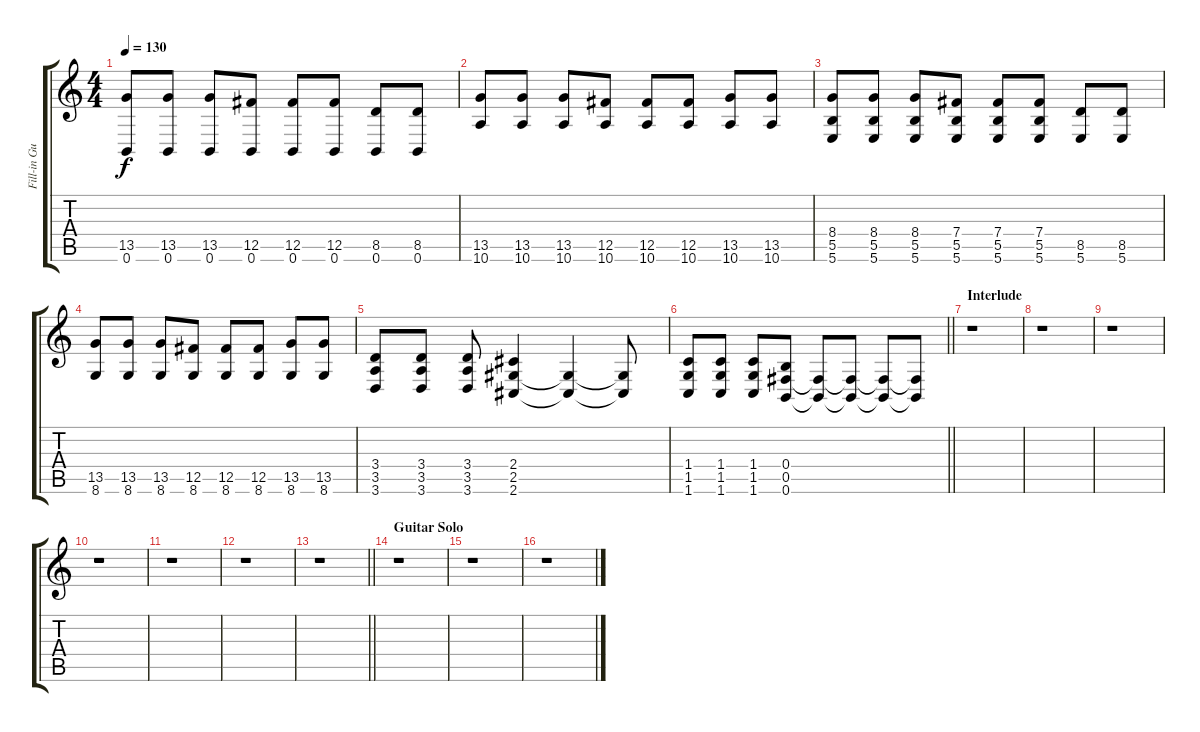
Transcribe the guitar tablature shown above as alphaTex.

\track ("Fill-in Guitar" "Fill-in Gu") {instrument distortionguitar}
\staff {score tabs}
\tuning (Db4 Ab3 E3 B2 Gb2 B1) {hide}
\ts (4 4)
\tempo 130
\clef g2
\ks c
(13.5 0.6).8{dy f} (13.5 0.6).8 (13.5 0.6).8 (12.5 0.6).8 (12.5 0.6).8 (12.5 0.6).8 (8.5 0.6).8 (8.5 0.6).8 |
(13.5 10.6).8 (13.5 10.6).8 (13.5 10.6).8 (12.5 10.6).8 (12.5 10.6).8 (12.5 10.6).8 (13.5 10.6).8 (13.5 10.6).8 |
(8.4 5.5 5.6).8 (8.4 5.5 5.6).8 (8.4 5.5 5.6).8 (7.4 5.5 5.6).8 (7.4 5.5 5.6).8 (7.4 5.5 5.6).8 (8.5 5.6).8 (8.5 5.6).8 |
(13.5 8.6).8 (13.5 8.6).8 (13.5 8.6).8 (12.5 8.6).8 (12.5 8.6).8 (12.5 8.6).8 (13.5 8.6).8 (13.5 8.6).8 |
(3.4 3.5 3.6).8 (3.4 3.5 3.6).8 (3.4 3.5 3.6).8 (2.4 2.5 2.6).4 (2.5{t} 2.6{t}).4 (2.5{t} 2.6{t}).8 |
\barLineRight lightlight
(1.4 1.5 1.6).8 (1.4 1.5 1.6).8 (1.4 1.5 1.6).8 (0.4 0.5 0.6).8 (0.5{t} 0.6{t}).8 (0.5{t} 0.6{t}).8 (0.5{t} 0.6{t}).8 (0.5{t} 0.6{t}).8 |
\section ("" "Interlude")
r.1 |
r.1 |
r.1 |
r.1 |
r.1 |
r.1 |
\barLineRight lightlight
r.1 |
\section ("" "Guitar Solo")
r.1 |
r.1 |
r.1
